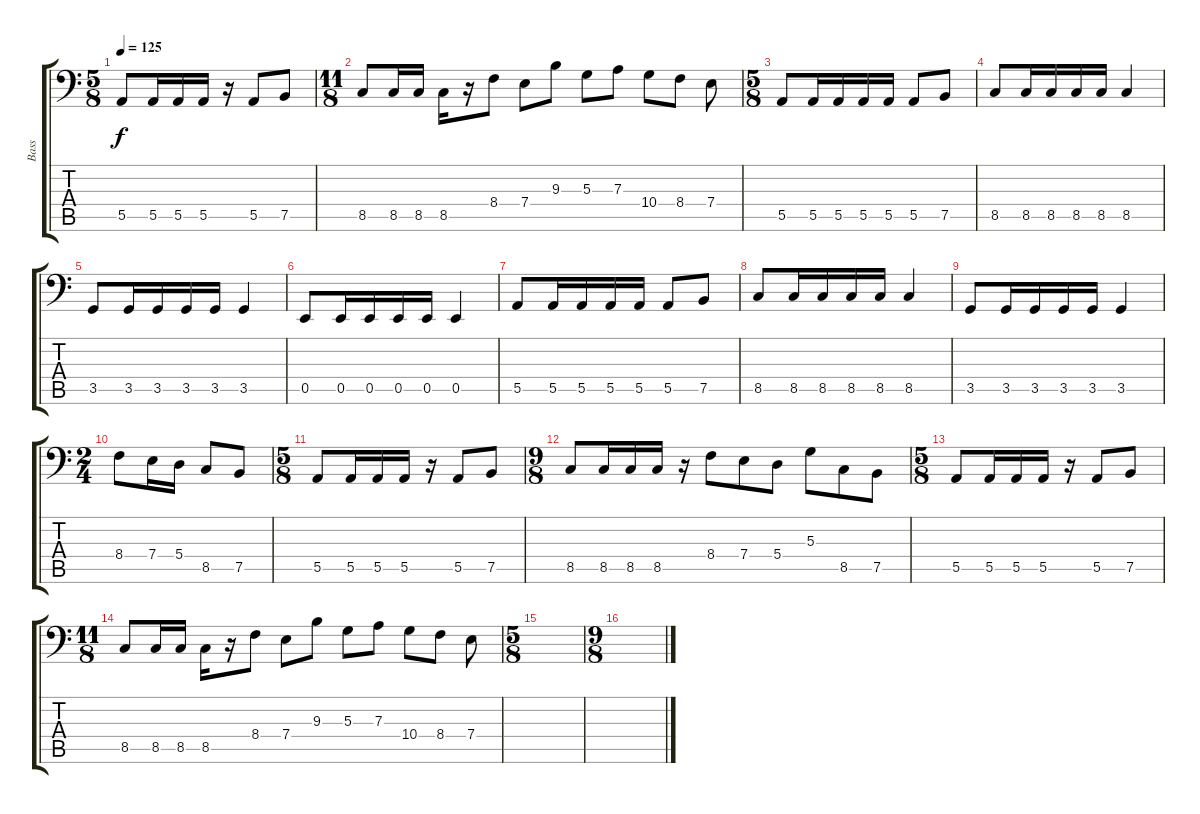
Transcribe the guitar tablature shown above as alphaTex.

\track ("Bass" "Bass") {instrument electricbassfinger}
\staff {score tabs}
\tuning (C3 G2 D2 A1 E1 B0) {hide}
\ts (5 8)
\tempo 125
\clef f4
\ks c
5.5.8{dy f} 5.5.16 5.5.16 5.5.16 r.16 5.5.8 7.5.8 |
\ts (11 8)
8.5.8 8.5.16 8.5.16 8.5.16 r.16 8.4.8 7.4.8 9.3.8 5.3.8 7.3.8 10.4.8 8.4.8 7.4.8 |
\ts (5 8)
5.5.8 5.5.16 5.5.16 5.5.16 5.5.16 5.5.8 7.5.8 |
8.5.8 8.5.16 8.5.16 8.5.16 8.5.16 8.5.4 |
3.5.8 3.5.16 3.5.16 3.5.16 3.5.16 3.5.4 |
0.5.8 0.5.16 0.5.16 0.5.16 0.5.16 0.5.4 |
5.5.8 5.5.16 5.5.16 5.5.16 5.5.16 5.5.8 7.5.8 |
8.5.8 8.5.16 8.5.16 8.5.16 8.5.16 8.5.4 |
3.5.8 3.5.16 3.5.16 3.5.16 3.5.16 3.5.4 |
\ts (2 4)
8.4.8 7.4.16 5.4.16 8.5.8 7.5.8 |
\ts (5 8)
5.5.8 5.5.16 5.5.16 5.5.16 r.16 5.5.8 7.5.8 |
\ts (9 8)
8.5.8 8.5.16 8.5.16 8.5.16 r.16 8.4.8 7.4.8 5.4.8 5.3.8 8.5.8 7.5.8 |
\ts (5 8)
5.5.8 5.5.16 5.5.16 5.5.16 r.16 5.5.8 7.5.8 |
\ts (11 8)
8.5.8 8.5.16 8.5.16 8.5.16 r.16 8.4.8 7.4.8 9.3.8 5.3.8 7.3.8 10.4.8 8.4.8 7.4.8 |
\ts (5 8)
|
\ts (9 8)
